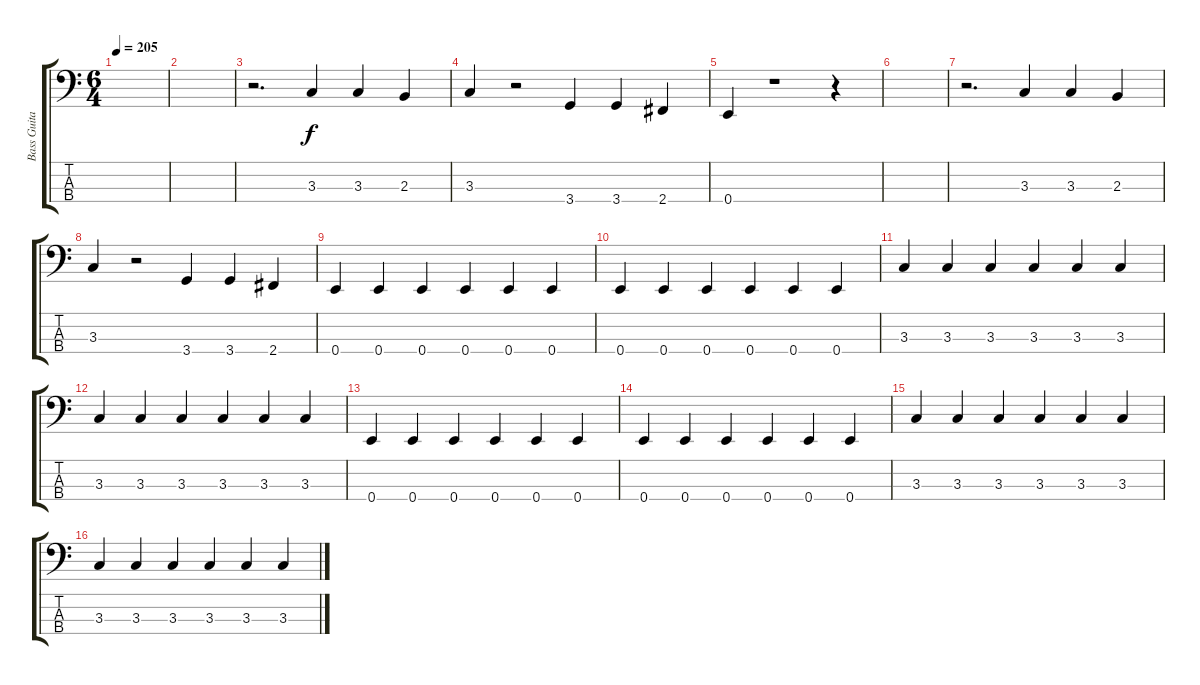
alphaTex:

\track ("Bass Guitar" "Bass Guita") {instrument electricbassfinger}
\staff {score tabs}
\tuning (G2 D2 A1 E1) {hide}
\ts (6 4)
\tempo 205
\clef f4
\ks c
|
|
r.2{d} 3.3.4 3.3.4 2.3.4 |
3.3.4 r.2 3.4.4 3.4.4 2.4.4 |
0.4.4 r.1 r.4 |
|
r.2{d} 3.3.4 3.3.4 2.3.4 |
3.3.4 r.2 3.4.4 3.4.4 2.4.4 |
0.4.4 0.4.4 0.4.4 0.4.4 0.4.4 0.4.4 |
0.4.4 0.4.4 0.4.4 0.4.4 0.4.4 0.4.4 |
3.3.4 3.3.4 3.3.4 3.3.4 3.3.4 3.3.4 |
3.3.4 3.3.4 3.3.4 3.3.4 3.3.4 3.3.4 |
0.4.4 0.4.4 0.4.4 0.4.4 0.4.4 0.4.4 |
0.4.4 0.4.4 0.4.4 0.4.4 0.4.4 0.4.4 |
3.3.4 3.3.4 3.3.4 3.3.4 3.3.4 3.3.4 |
3.3.4 3.3.4 3.3.4 3.3.4 3.3.4 3.3.4
